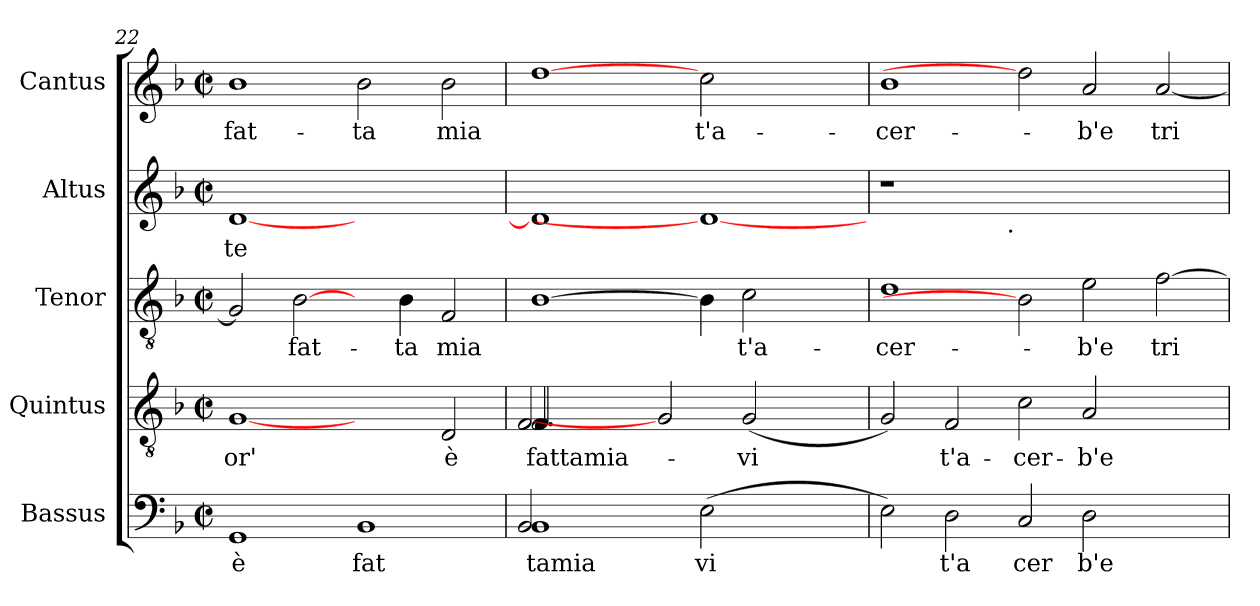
**kern	**text	**kern	**text	**kern	**text	**kern	**text	**kern	**text
*part5	*part5	*part4	*part4	*part3	*part3	*part2	*part2	*part1	*part1
*staff5	*staff5	*staff4	*staff4	*staff3	*staff3	*staff2	*staff2	*staff1	*staff1
*I"Bassus	*	*I"Quintus	*	*I"Tenor	*	*I"Altus	*	*I"Cantus	*
*clefF4	*	*clefGv2	*	*clefGv2	*	*clefG2	*	*clefG2	*
*k[b-]	*	*k[b-]	*	*k[b-]	*	*k[b-]	*	*k[b-]	*
*F:	*	*F:	*	*F:	*	*F:	*	*F:	*
*M2/2	*	*M2/2	*	*M2/2	*	*M2/2	*	*M2/2	*
*met(c|)	*	*met(c|)	*	*met(c|)	*	*met(c|)	*	*met(c|)	*
=22	=22	=22	=22	=22	=22	=22	=22	=22	=22
!	!LO:LY:b:cj	!	!LO:LY:b	!	!LO:LY:b:cj	!	!LO:LY:b	!	!LO:LY:b:cj
1GG	è	[1G	or'	2G/]	.	[<1d	te	1b-	fat-
!	!	!	!	!	!LO:LY:b:cj	!	!	!	!
.	.	.	.	[2B-\	fat-	.	.	.	.
!	!LO:LY:b:cj	!	!	!	!	!	!	!	!LO:LY:b:cj
1BB-	fat	2ryy	.	4ryy	.	1ryy	.	2b-\	-ta
!	!	!	!	!	!LO:LY:b:cj	!	!	!	!
.	.	.	.	4B-\	-ta	.	.	.	.
!	!	!	!LO:LY:b	!	!LO:LY:b:cj	!	!	!	!LO:LY:b:cj
.	.	2D/	è	2F/	mia	.	.	2b-\	mia
=23	=23	=23	=23	=23	=23	=23	=23	=23	=23
*^	*	*	*	*	*	*	*	*	*
!	!	!LO:LY:b:cj	!	!LO:LY:b	!	!	!	!LO:LY:b	!	!
*	*	*	*^	*	*	*	*	*	*	*
*	*	*	*	*^	*	*	*	*	*	*	*
1BB-	2BB-/	tamia	2.F/	2F/	4F/	fattamia-	[1B-	.	1d]	.	[1dd	.
.	.	.	.	.	4ryy	.	.	.	.	.	.	.
.	2ryy	.	.	4ryy	1.ryy	.	.	.	.	.	.	.
.	.	.	2G]	1ryy	.	.	.	.	.	.	.	.
!	!	!LO:LY:b:cj	!	!	!	!	!	!	!	!	!	!LO:LY:b:cj
(>2E\	1ryy	vi	.	.	.	.	4B-\]	.	1d_	.	2cc\	t'a-
!	!	!	!	!	!	!LO:LY:b	!	!LO:LY:b:cj	!	!	!	!
.	.	.	(<2G/	.	.	-vi-	2c\	t'a-	.	.	.	.
2ryy	.	.	.	.	.	.	.	.	.	.	2ryy	.
.	.	.	4ryy	4ryy	.	.	4ryy	.	.	.	.	.
*v	*v	*	*	*	*	*	*	*	*	*	*	*
*	*	*	*v	*v	*	*	*	*	*	*	*
=24	=24	=24	=24	=24	=24	=24	=24	=24	=24	=24
!	!LO:LY:b:cj	!	!	!LO:LY:b	!	!LO:LY:b:cj	!	!	!	!LO:LY:b:cj
*	*	*v	*v	*	*	*	*^	*	*	*
2E\)	.	2G/)	--	1d	-cer-	1r	2ryy	.	1b-	-cer-
!	!LO:LY:b:cj	!	!LO:LY:b	!	!	!	!	!	!	!
2D\	t'a	2F/	-t'a-	.	.	.	4...ryy	.	.	.
!	!	!	!	!	!	!	!LO:TX:b:t=.	!	!	!
.	.	.	.	.	.	.	1ryy	.	.	.
!	!LO:LY:b:cj	!	!LO:LY:b	!	!	!	!	!	!	!
2C/	cer	2c\	-cer-	2B-]	.	1.ryy	.	.	2dd]	.
!	!LO:LY:b:cj	!	!LO:LY:b	!	!LO:LY:b:cj	!	!	!	!	!LO:LY:b:cj
2D\	b'e	2A/	-b'e	2e\	-b'e	.	.	.	2a/	-b'e
.	.	.	.	.	.	.	2ryy	.	.	.
!	!	!	!	!	!LO:LY:b:cj	!	!	!	!	!LO:LY:b:cj
2ryy	.	2ryy	.	[>2f\	tri-	.	.	.	[<2a/	tri-
.	.	.	.	.	.	.	32ryy	.	.	.
*	*	*	*	*	*	*v	*v	*	*	*
=	=	=	=	=	=	=	=	=	=
*-	*-	*-	*-	*-	*-	*-	*-	*-	*-
